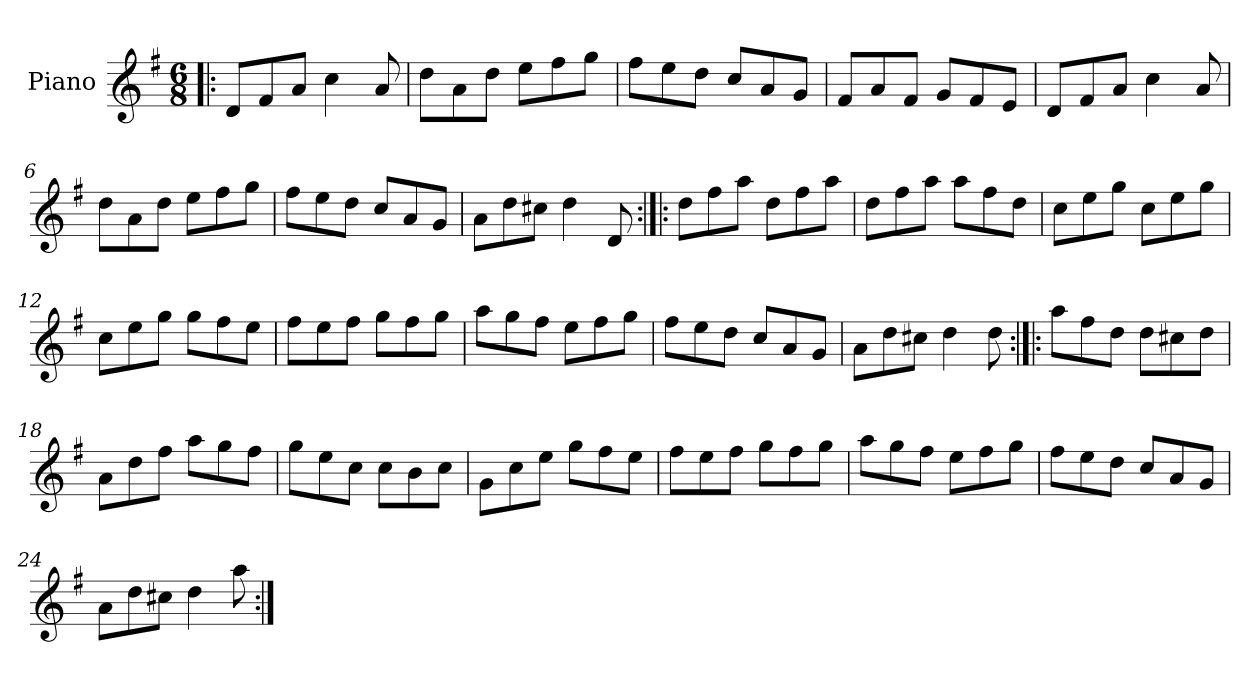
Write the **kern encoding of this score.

**kern
*part1
*staff1
*I"Piano
*I'Pno
*clefG2
*k[f#]
*D:mix
*M6/8
=1!|:
8d/L
8f#/
8a/J
4cc\
8a/
=2
8dd\L
8a\
8dd\J
8ee\L
8ff#\
8gg\J
=3
8ff#\L
8ee\
8dd\J
8cc/L
8a/
8g/J
=4
8f#/L
8a/
8f#/J
8g/L
8f#/
8e/J
=5
8d/L
8f#/
8a/J
4cc\
8a/
!!LO:LB:g=z
=6
8dd\L
8a\
8dd\J
8ee\L
8ff#\
8gg\J
=7
8ff#\L
8ee\
8dd\J
8cc/L
8a/
8g/J
=8
8a\L
8dd\
8cc#X\J
4dd\
8d/
=9:|!|:
8dd\L
8ff#\
8aa\J
8dd\L
8ff#\
8aa\J
=10
8dd\L
8ff#\
8aa\J
8aa\L
8ff#\
8dd\J
=11
8cc\L
8ee\
8gg\J
8cc\L
8ee\
8gg\J
!!LO:LB:g=z
=12
8cc\L
8ee\
8gg\J
8gg\L
8ff#\
8ee\J
=13
8ff#\L
8ee\
8ff#\J
8gg\L
8ff#\
8gg\J
=14
8aa\L
8gg\
8ff#\J
8ee\L
8ff#\
8gg\J
=15
8ff#\L
8ee\
8dd\J
8cc/L
8a/
8g/J
=16
8a\L
8dd\
8cc#X\J
4dd\
8dd\
=17:|!|:
8aa\L
8ff#\
8dd\J
8dd\L
8cc#X\
8dd\J
!!LO:LB:g=z
=18
8a\L
8dd\
8ff#\J
8aa\L
8gg\
8ff#\J
=19
8gg\L
8ee\
8cc\J
8cc\L
8b\
8cc\J
=20
8g\L
8cc\
8ee\J
8gg\L
8ff#\
8ee\J
=21
8ff#\L
8ee\
8ff#\J
8gg\L
8ff#\
8gg\J
=22
8aa\L
8gg\
8ff#\J
8ee\L
8ff#\
8gg\J
=23
8ff#\L
8ee\
8dd\J
8cc/L
8a/
8g/J
!!LO:LB:g=z
=24
8a\L
8dd\
8cc#X\J
4dd\
8aa\
=:|!
*-
